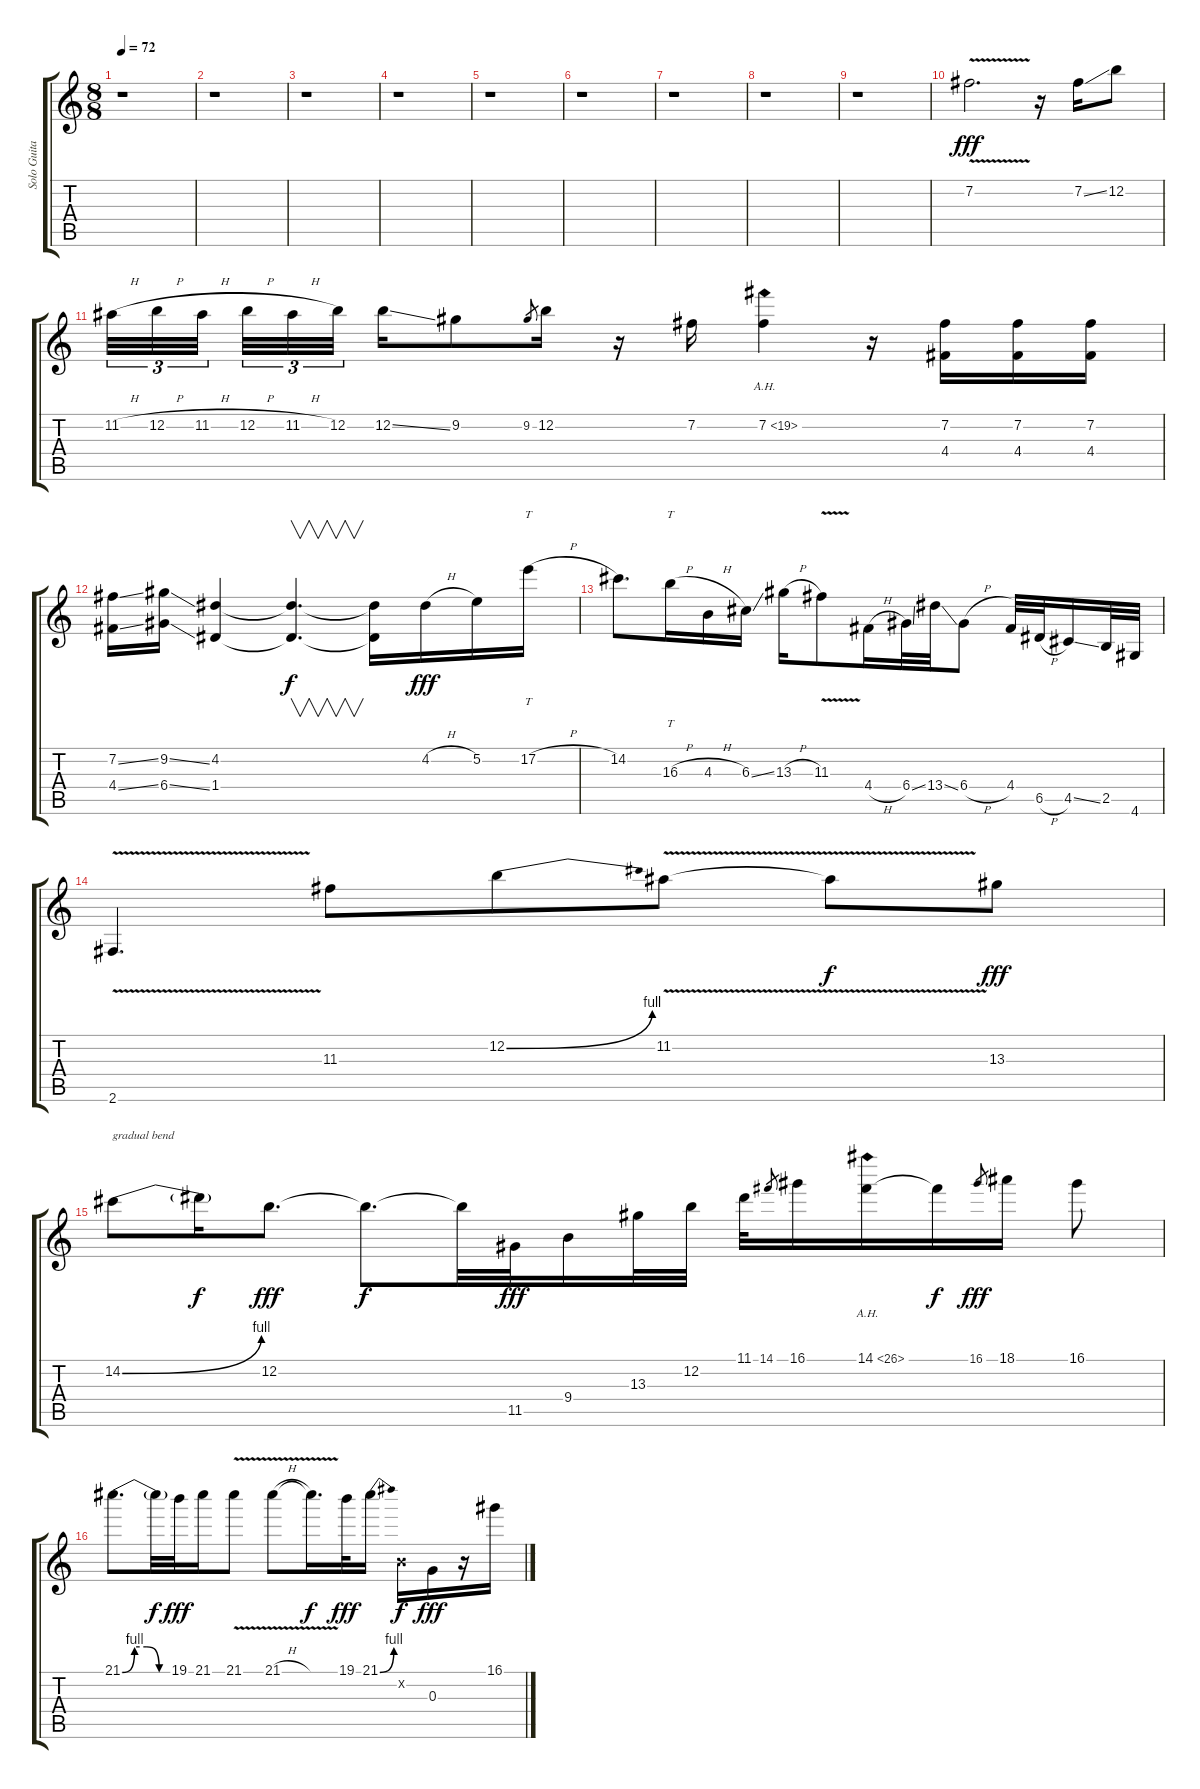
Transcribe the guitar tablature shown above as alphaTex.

\track ("Solo Guitar" "Solo Guita") {instrument distortionguitar}
\staff {score tabs}
\tuning (E4 B3 G3 D3 A2 E2) {hide}
\ts (8 8)
\tempo 72
\clef g2
\ks c
r.1{dy fff} |
r.1 |
r.1 |
r.1 |
r.1 |
r.1 |
r.1 |
r.1 |
r.1 |
7.2{v}.2{d} r.16 7.2{ss}.16 12.2.8 |
11.2{h}.32{tu (3 2)} 12.2{h}.32{tu (3 2)} 11.2{h}.32{tu (3 2) beam splitsecondary} 12.2{h}.32{tu (3 2)} 11.2{h}.32{tu (3 2)} 12.2.32{tu (3 2)} 12.2{ss}.16 9.2.8 9.2.8{gr} 12.2.16 r.16 7.2.16 7.2{ah 12}.4 r.16 (7.2 4.4).16 (7.2 4.4).16 (7.2 4.4).16 |
(7.2{ss} 4.4{ss}).16 (9.2{ss} 6.4{ss}).16 (4.2 1.4).4 (4.2{t} 1.4{t}).4{v d dy f} (4.2{t} 1.4{t}).16 4.2{h}.16{dy fff} 5.2.16 17.2{h}.16{tt} |
14.2.8{d} 16.3{h}.16{tt} 4.3{h}.16 6.3{ss}.16 13.3{h}.16 11.3{v}.8 4.4{h}.16 6.4{ss}.32 13.4{ss}.32 6.4{h}.8 4.4.32 6.5{h}.32 4.5{ss}.16 2.5.32 4.6.32 |
2.6{v}.4{d} 11.3.8 12.2{be (bend 0 0 60 4)}.8 11.2{v}.8 11.2{t}.8{dy f} 13.3.8{dy fff} |
14.2{be (bend 0 0 60 4)}.8{txt "gradual bend"} 14.2{t}.16{dy f} 12.2.8{d dy fff} 12.2{t}.8{d dy f} 12.2{t}.32 11.5.32{dy fff} 9.4.16 13.3.32 12.2.32 11.1.32 14.1.8{gr} 16.1.16 14.1{ah 12}.16 14.1{t}.16{dy f} 16.1.8{gr dy fff} 18.1.16 16.1.8 |
21.1{be (custom 0 0 15 4 30 4 45 0 60 0)}.8{d} 21.1{t}.32{dy f} 19.1.32{dy fff} 21.1.16 21.1{v}.8 21.1{v h}.8 21.1{t}.16{d dy f} 19.1.32{dy fff} 21.1{be (bend 0 0 60 4)}.16 0.2{x}.16{dy f} 0.3.16{dy fff} r.16 16.1{ss}.16
